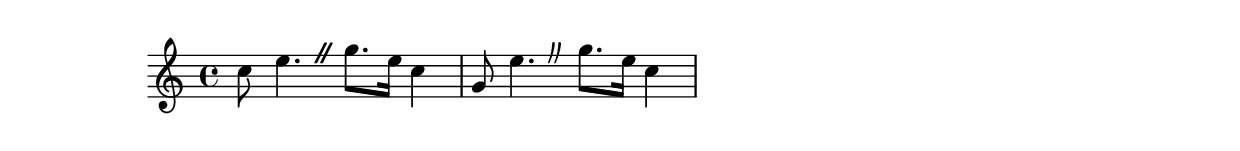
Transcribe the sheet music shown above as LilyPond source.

%% Do not edit this file; it is automatically
%% generated from LSR http://lsr.dsi.unimi.it
%% This file is in the public domain.
\version "2.13.4"

\header {
  lsrtags = "expressive-marks, tweaks-and-overrides"

%% Translation of GIT committish: b2d4318d6c53df8469dfa4da09b27c15a374d0ca
  texidoces = "
Las marcas de cesura se pueden crear sobreescribiendo la propiedad
@code{'text} del objeto @code{BreathingSign}.  También está disponible
una marca de cesura curva.

"
  doctitlees = "Insertar una cesura"

%% Translation of GIT committish: d96023d8792c8af202c7cb8508010c0d3648899d
 texidocde = "
Zäsurzeichen können erstellt werden, indem die @code{'text}-Eigenschaft
des @code{BreathingSign}-Objektes verändert wird.  Ein gekrümmtes
Zäsurzeichen ist auch möglich.
"
  doctitlede = "Eine Zäsur einfügen"
%% Translation of GIT committish: ae814f45737bd1bdaf65b413a4c37f70b84313b7
  texidocfr = "
Une surcharge de la propriété @code{'text} de l'objet
@code{BreathingSign} permet de créer une marque de césure.  LilyPond
dispose également d'une variante courbée.

"
  doctitlefr = "Insertion d'une césure"


  texidoc = "
Caesura marks can be created by overriding the @code{'text} property of
the @code{BreathingSign} object. A curved caesura mark is also
available.

"
  doctitle = "Inserting a caesura"
} % begin verbatim

\relative c'' {
  \override BreathingSign #'text = \markup {
    \musicglyph #"scripts.caesura.straight"
  }
  c8 e4. \breathe g8. e16 c4

  \override BreathingSign #'text = \markup {
    \musicglyph #"scripts.caesura.curved"
  }
  g8 e'4. \breathe g8. e16 c4
}
